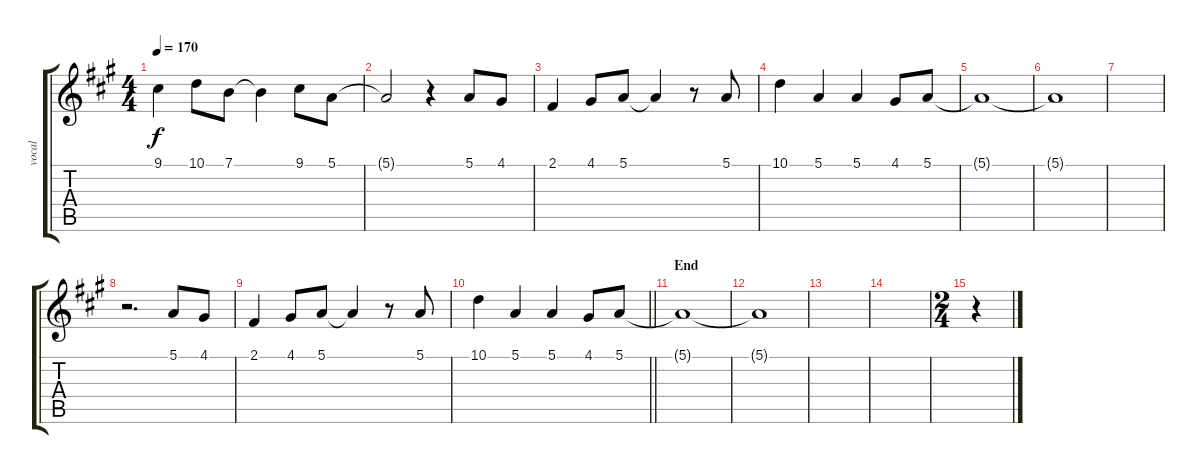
\track ("vocal" "vocal") {instrument flute}
\staff {score tabs}
\tuning (E4 B3 G3 D3 A2 E2) {hide}
\ts (4 4)
\tempo 170
\clef g2
\ks a
9.1.4{dy f} 10.1.8 7.1.8 7.1{t}.4 9.1.8 5.1.8 |
5.1{t}.2 r.4 5.1.8 4.1.8 |
2.1.4 4.1.8 5.1.8 5.1{t}.4 r.8 5.1.8 |
10.1.4 5.1.4 5.1.4 4.1.8 5.1.8 |
5.1{t}.1 |
5.1{t}.1 |
|
r.2{d} 5.1.8 4.1.8 |
2.1.4 4.1.8 5.1.8 5.1{t}.4 r.8 5.1.8 |
\barLineRight lightlight
10.1.4 5.1.4 5.1.4 4.1.8 5.1.8 |
\section ("" "End")
5.1{t}.1 |
5.1{t}.1 |
|
|
\ts (2 4)
r.4
